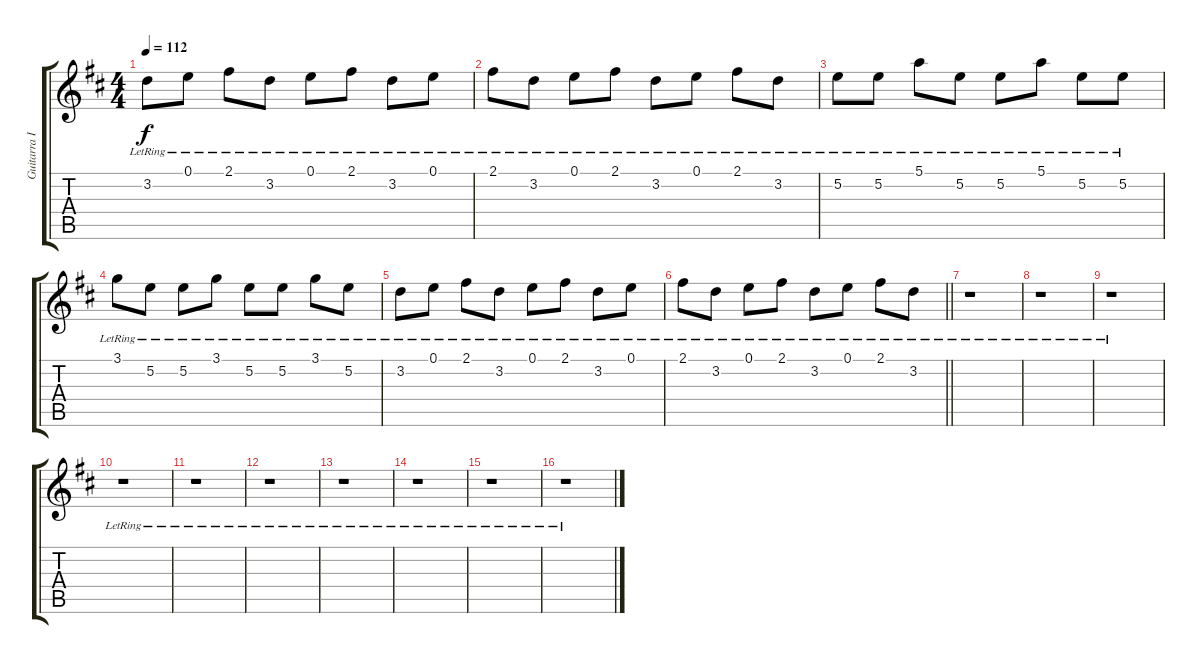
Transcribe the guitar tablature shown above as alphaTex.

\track ("Guitarra II" "Guitarra I") {instrument acousticguitarsteel}
\staff {score tabs}
\tuning (E4 B3 G3 D3 A2 E2) {hide}
\ts (4 4)
\tempo 112
\clef g2
\ks d
3.2{lr}.8{dy f} 0.1{lr}.8 2.1{lr}.8 3.2{lr}.8 0.1{lr}.8 2.1{lr}.8 3.2{lr}.8 0.1{lr}.8 |
2.1{lr}.8 3.2{lr}.8 0.1{lr}.8 2.1{lr}.8 3.2{lr}.8 0.1{lr}.8 2.1{lr}.8 3.2{lr}.8 |
5.2{lr}.8 5.2{lr}.8 5.1{lr}.8 5.2{lr}.8 5.2{lr}.8 5.1{lr}.8 5.2{lr}.8 5.2{lr}.8 |
3.1{lr}.8 5.2{lr}.8 5.2{lr}.8 3.1{lr}.8 5.2{lr}.8 5.2{lr}.8 3.1{lr}.8 5.2{lr}.8 |
3.2{lr}.8 0.1{lr}.8 2.1{lr}.8 3.2{lr}.8 0.1{lr}.8 2.1{lr}.8 3.2{lr}.8 0.1{lr}.8 |
\barLineRight lightlight
2.1{lr}.8 3.2{lr}.8 0.1{lr}.8 2.1{lr}.8 3.2{lr}.8 0.1{lr}.8 2.1{lr}.8 3.2{lr}.8 |
r.1 |
r.1 |
r.1 |
r.1 |
r.1 |
r.1 |
r.1 |
r.1 |
r.1 |
r.1
